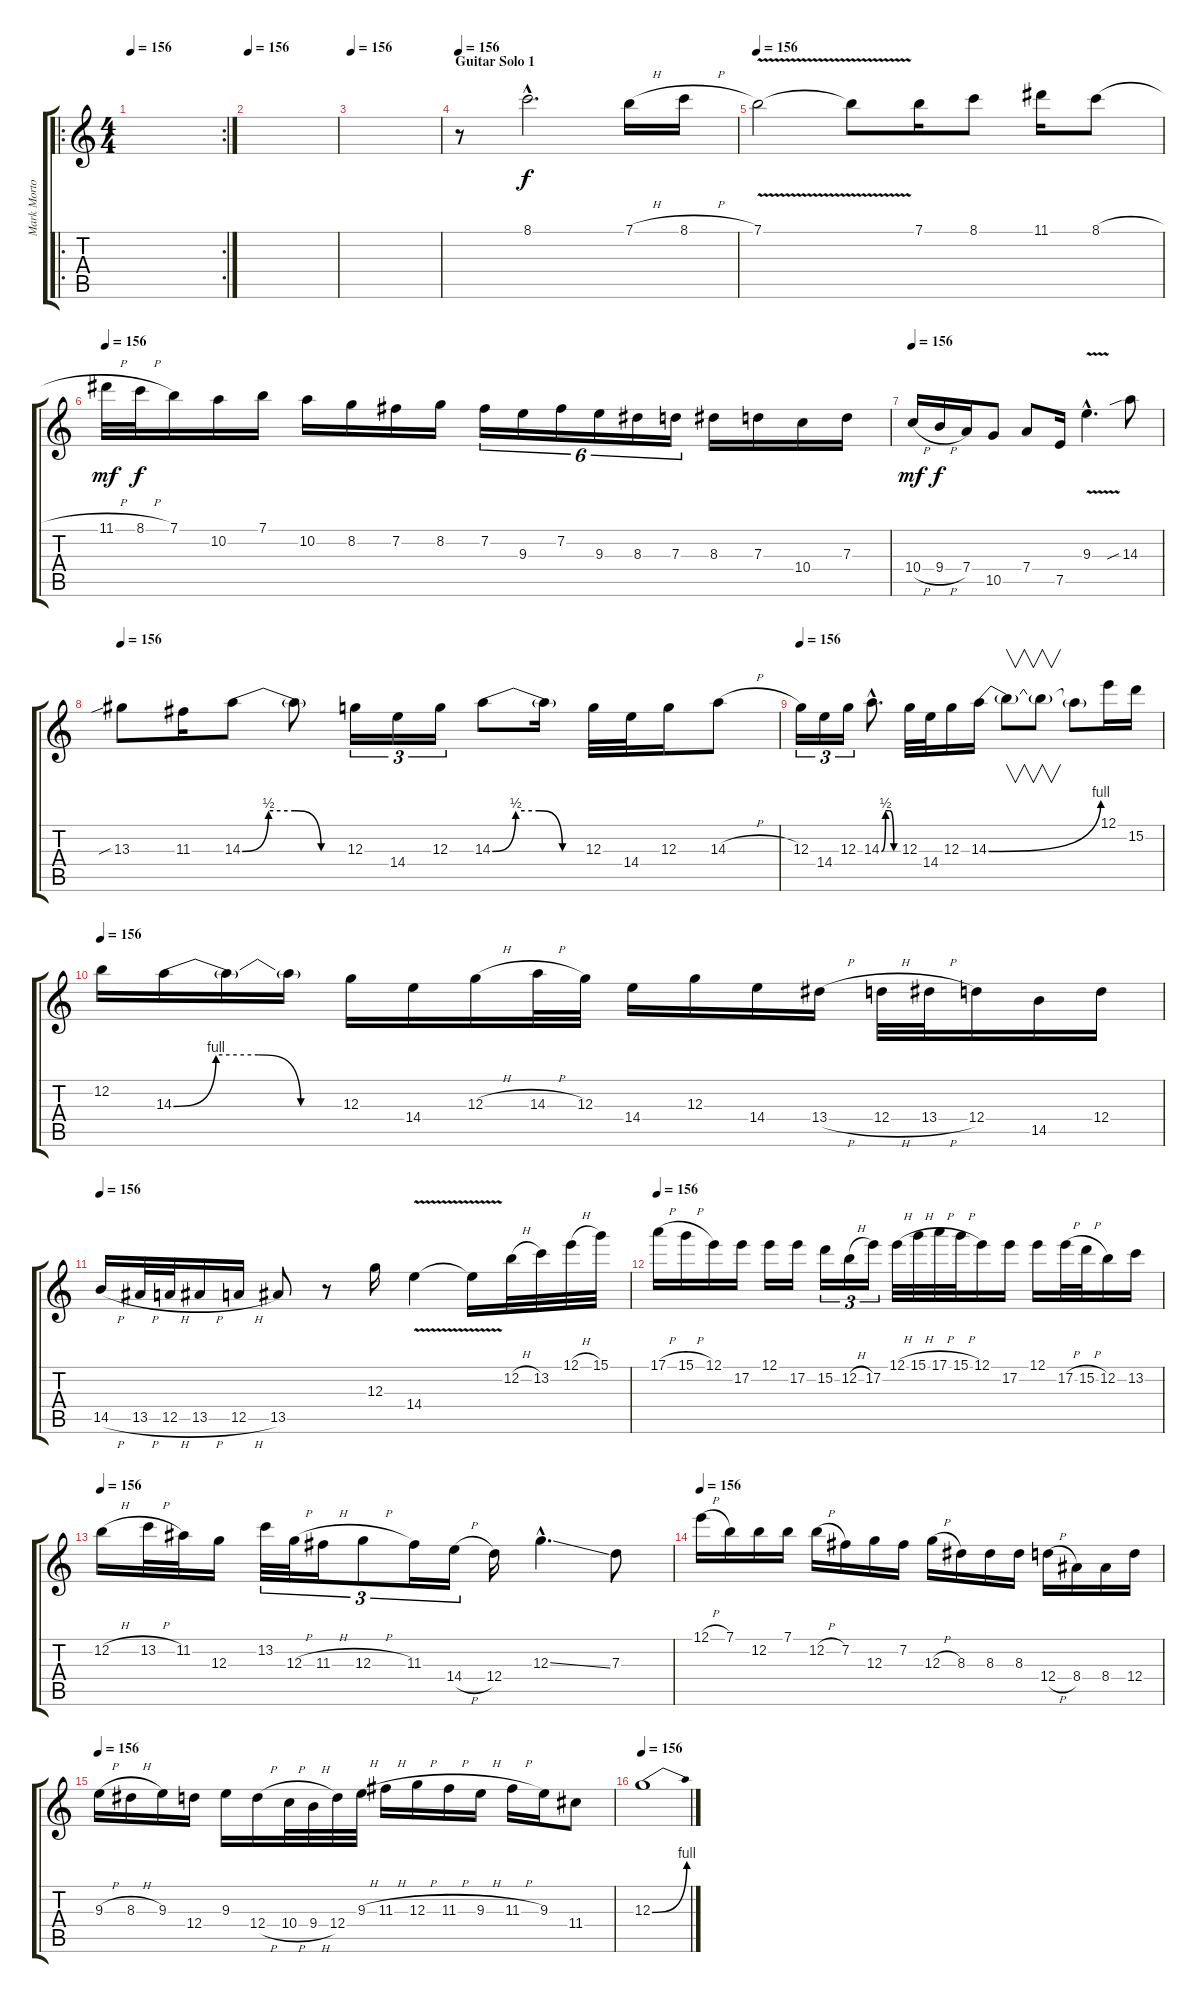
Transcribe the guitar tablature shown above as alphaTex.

\track ("Mark Morton - Lead" "Mark Morto") {instrument distortionguitar}
\staff {score tabs}
\tuning (E4 B3 G3 D3 A2 D2) {hide}
\ro
\rc 2
\ts (4 4)
\tempo 156
\clef g2
\ks c
|
\tempo 156
|
\tempo 156
|
\section ("" "Guitar Solo 1")
\tempo 156
r.8 8.1{hac}.2{d} 7.1{h}.16 8.1{h}.16 |
\tempo 156
7.1{v}.2 7.1{t}.8 7.1.16 8.1.8 11.1.16 8.1{h}.8 |
\tempo 156
11.1{h}.32{dy mf} 8.1{h}.32{dy f} 7.1.16 10.2.16 7.1.16 10.2.16 8.2.16 7.2.16 8.2.16 7.2.16{tu (6 4)} 9.3.16{tu (6 4)} 7.2.16{tu (6 4)} 9.3.16{tu (6 4)} 8.3.16{tu (6 4)} 7.3.16{tu (6 4)} 8.3.16 7.3.16 10.4.16 7.3.16 |
\tempo 156
10.4{h}.16{dy mf} 9.4{h}.16{dy f} 7.4.16 10.5.8 7.4.8 7.5.16 9.3{v hac}.4{d} 14.3{sib}.8 |
\tempo 156
13.3{sib}.8 11.3.16 14.3{be (custom 0 0 15 2 30 2 45 0 60 0)}.8 14.3{t}.8 12.3.16{tu (3 2)} 14.4.16{tu (3 2)} 12.3.16{tu (3 2)} 14.3{be (custom 0 0 15 2 30 2 45 0 60 0)}.8 14.3{t}.16 12.3.32 14.4.32 12.3.16 14.3{h}.8 |
\tempo 156
12.3.16{tu (3 2)} 14.4.16{tu (3 2)} 12.3.16{tu (3 2)} 14.3{be (custom 0 0 15 2 30 2 45 0 60 0) hac}.8{d} 12.3.32 14.4.32 12.3.16 14.3{be (bend 0 0 60 4)}.16 14.3{t}.8{v} 14.3{t}.8{v} 14.3{t}.8 12.1.16 15.2.16 |
\tempo 156
12.2.16 14.3{be (custom 0 0 15 4 30 4 45 0 60 0)}.16 14.3{t}.16 14.3{t}.16 12.3.16 14.4.16 12.3{h}.16 14.3{h}.32 12.3.32 14.4.16 12.3.16 14.4.16 13.4{h}.16 12.4{h}.32 13.4{h}.32 12.4.16 14.5.16 12.4.16 |
\tempo 156
14.5{h}.16 13.5{h}.32 12.5{h}.32 13.5{h}.16 12.5{h}.16 13.5.8 r.8 12.3.16 14.4{v}.4 14.4{t}.16 12.2{h}.32 13.2.32 12.1{h}.32 15.1.32 |
\tempo 156
17.1{h}.16 15.1{h}.16 12.1.16 17.2.16 12.1.16 17.2.16 15.2.16{tu (3 2)} 12.2{h}.16{tu (3 2)} 17.2.16{tu (3 2)} 12.1{h}.32 15.1{h}.32 17.1{h}.32 15.1{h}.32 12.1.16 17.2.16 12.1.16 17.2{h}.32 15.2{h}.32 12.2.16 13.2.16 |
\tempo 156
12.2{h}.16 13.2{h}.32 11.2.32 12.3.16 13.2.32{tu (3 2)} 12.3{h}.32{tu (3 2)} 11.3{h}.16{tu (3 2)} 12.3{h}.8{tu (3 2)} 11.3.16{tu (3 2)} 14.4{h}.16{tu (3 2)} 12.4.16 12.3{ss hac}.4{d} 7.3.8 |
\tempo 156
12.1{h}.16 7.1.16 12.2.16 7.1.16 12.2{h}.16 7.2.16 12.3.16 7.2.16 12.3{h}.16 8.3.16 8.3.16 8.3.16 12.4{h}.16 8.4.16 8.4.16 12.4.16 |
\tempo 156
9.3{h}.16 8.3{h}.16 9.3.16 12.4.16 9.3.16 12.4{h}.16 10.4{h}.32 9.4{h}.32 12.4.32 9.3{h}.32 11.3{h}.16 12.3{h}.16 11.3{h}.16 9.3{h}.16 11.3{h}.16 9.3.16 11.4.8 |
\tempo 156
12.3{be (bend 0 0 60 4)}.1
